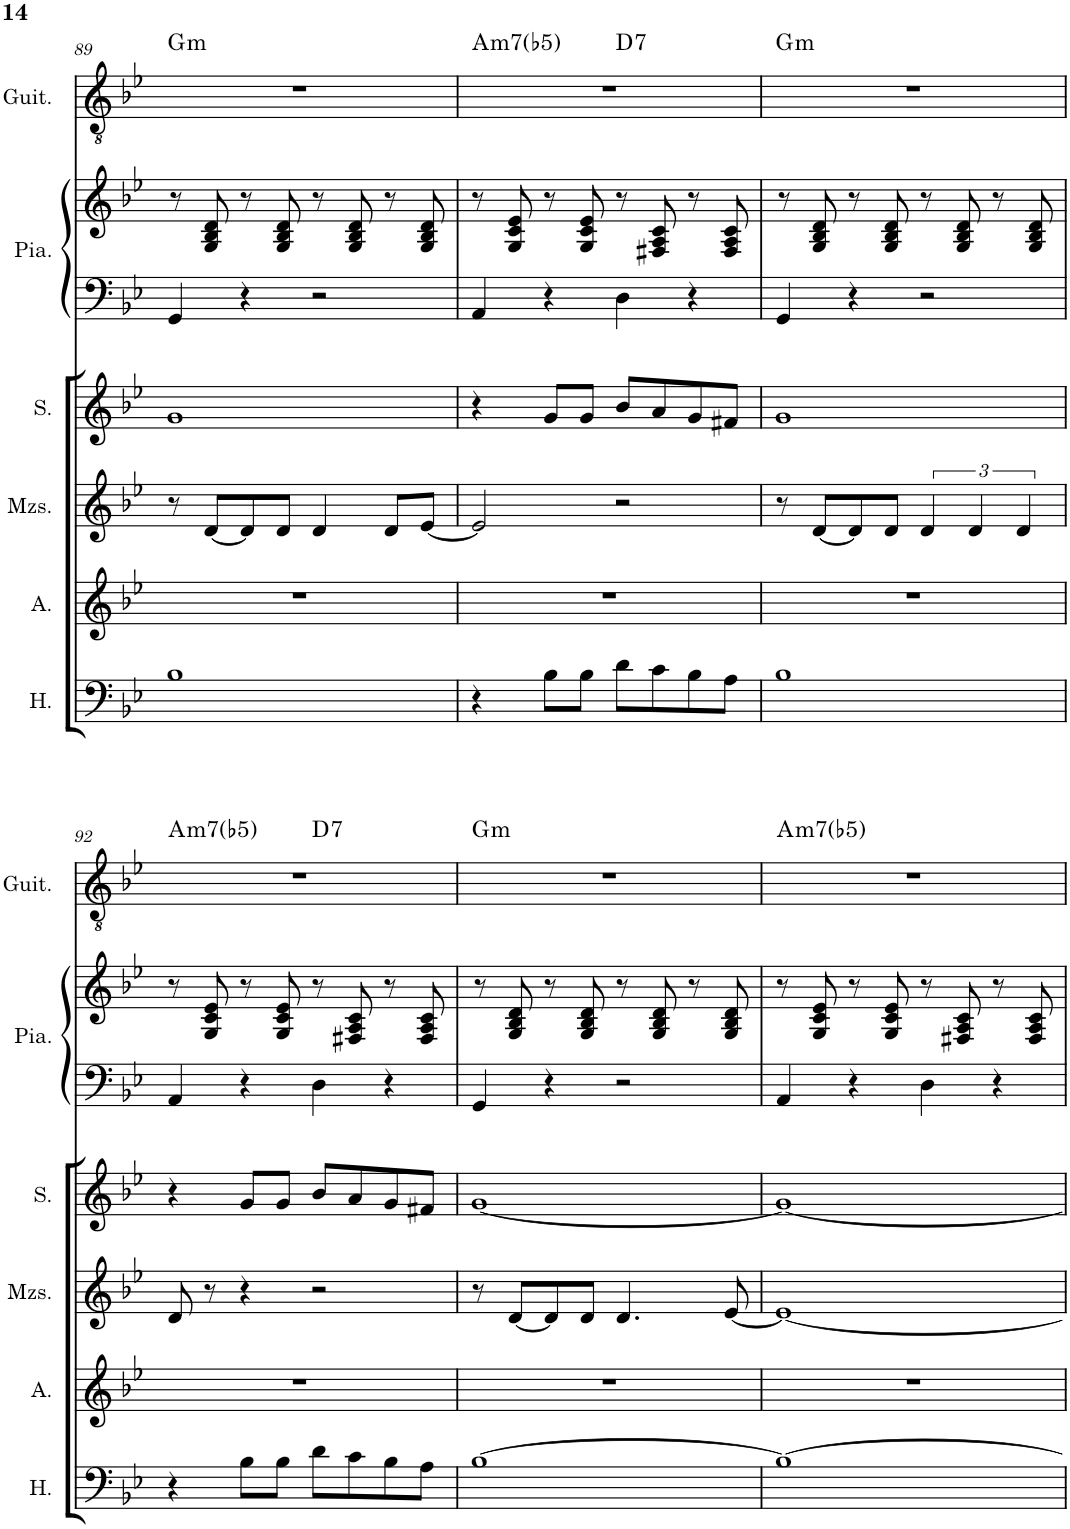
**kern	**kern	**kern	**kern	**kern	**kern	**kern	**harte
*part6	*part5	*part4	*part3	*part2	*part2	*part1	*part1
*staff7	*staff6	*staff5	*staff4	*staff3	*staff2	*staff1	*
*I"Hommes	*I"Alto	*I"Mezzo-soprano	*I"Soprano	*I"Piano	*	*I"Guitare acoustique	*
*I'H.	*I'A.	*I'Mzs.	*I'S.	*I'Pia.	*	*I'Guit.	*
!!LO:PB:g=z
*clefF4	*clefG2	*clefG2	*clefG2	*clefF4	*clefG2	*clefGv2	*
*k[b-e-]	*k[b-e-]	*k[b-e-]	*k[b-e-]	*k[b-e-]	*k[b-e-]	*k[b-e-]	*
*M4/4	*M4/4	*M4/4	*M4/4	*M4/4	*M4/4	*M4/4	*
=89	=89	=89	=89	=89	=89	=89	=89
!	!	!	!	!	!	!	!LO:H:kt=m
1B-	1r	8r	1g	4GG/	8r	1r	G:min
.	.	[8d/L	.	.	8G/ 8B-/ 8d/	.	.
.	.	8d/]	.	4r	8r	.	.
.	.	8d/J	.	.	8G/ 8B-/ 8d/	.	.
.	.	4d/	.	2r	8r	.	.
.	.	.	.	.	8G/ 8B-/ 8d/	.	.
.	.	8d/L	.	.	8r	.	.
.	.	[8e-/J	.	.	8G/ 8B-/ 8d/	.	.
=90	=90	=90	=90	=90	=90	=90	=90
!	!	!	!	!	!	!	!LO:H:kt=m7(b5)
*	*	*	*	*	*	*^	*
4r	1r	2e-/]	4r	4AA/	8r	1r	2ryy	A:hdim7
.	.	.	.	.	8G/ 8c/ 8e-/	.	.	.
8B-\L	.	.	8g/L	4r	8r	.	.	.
8B-\J	.	.	8g/J	.	8G/ 8c/ 8e-/	.	.	.
!	!	!	!	!	!	!	!	!LO:H:kt=7
8d\L	.	2r	8b-/L	4D\	8r	.	2ryy	D:7
8c\	.	.	8a/	.	8F#X/ 8A/ 8c/	.	.	.
8B-\	.	.	8g/	4r	8r	.	.	.
8A\J	.	.	8f#X/J	.	8F#/ 8A/ 8c/	.	.	.
=91	=91	=91	=91	=91	=91	=91	=91	=91
!	!	!	!	!	!	!	!	!LO:H:kt=m
*	*	*	*	*	*	*v	*v	*
1B-	1r	8r	1g	4GG/	8r	1r	G:min
.	.	[8d/L	.	.	8G/ 8B-/ 8d/	.	.
.	.	8d/]	.	4r	8r	.	.
.	.	8d/J	.	.	8G/ 8B-/ 8d/	.	.
.	.	6d/	.	2r	8r	.	.
.	.	.	.	.	8G/ 8B-/ 8d/	.	.
.	.	6d/	.	.	.	.	.
.	.	.	.	.	8r	.	.
.	.	6d/	.	.	.	.	.
.	.	.	.	.	8G/ 8B-/ 8d/	.	.
!!LO:LB:g=z
=92	=92	=92	=92	=92	=92	=92	=92
!	!	!	!	!	!	!	!LO:H:kt=m7(b5)
*	*	*	*	*	*	*^	*
4r	1r	8d/	4r	4AA/	8r	1r	2ryy	A:hdim7
.	.	8r	.	.	8G/ 8c/ 8e-/	.	.	.
8B-\L	.	4r	8g/L	4r	8r	.	.	.
8B-\J	.	.	8g/J	.	8G/ 8c/ 8e-/	.	.	.
!	!	!	!	!	!	!	!	!LO:H:kt=7
8d\L	.	2r	8b-/L	4D\	8r	.	2ryy	D:7
8c\	.	.	8a/	.	8F#X/ 8A/ 8c/	.	.	.
8B-\	.	.	8g/	4r	8r	.	.	.
8A\J	.	.	8f#X/J	.	8F#/ 8A/ 8c/	.	.	.
=93	=93	=93	=93	=93	=93	=93	=93	=93
!	!	!	!	!	!	!	!	!LO:H:kt=m
*	*	*	*	*	*	*v	*v	*
[1B-	1r	8r	[1g	4GG/	8r	1r	G:min
.	.	[8d/L	.	.	8G/ 8B-/ 8d/	.	.
.	.	8d/]	.	4r	8r	.	.
.	.	8d/J	.	.	8G/ 8B-/ 8d/	.	.
.	.	4.d/	.	2r	8r	.	.
.	.	.	.	.	8G/ 8B-/ 8d/	.	.
.	.	.	.	.	8r	.	.
.	.	[8e-/	.	.	8G/ 8B-/ 8d/	.	.
=94	=94	=94	=94	=94	=94	=94	=94
!	!	!	!	!	!	!	!LO:H:kt=m7(b5)
1B-_	1r	1e-_	1g_	4AA/	8r	1r	A:hdim7
.	.	.	.	.	8G/ 8c/ 8e-/	.	.
.	.	.	.	4r	8r	.	.
.	.	.	.	.	8G/ 8c/ 8e-/	.	.
.	.	.	.	4D\	8r	.	.
.	.	.	.	.	8F#X/ 8A/ 8c/	.	.
.	.	.	.	4r	8r	.	.
.	.	.	.	.	8F#/ 8A/ 8c/	.	.
=	=	=	=	=	=	=	=
*-	*-	*-	*-	*-	*-	*-	*-
